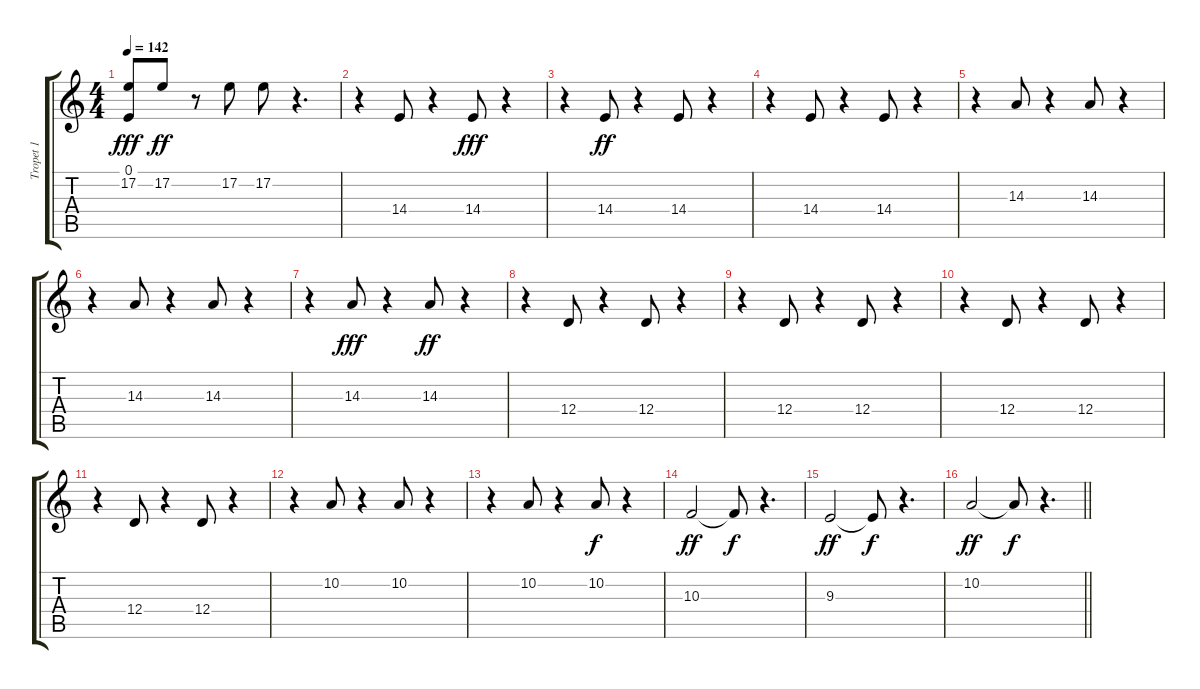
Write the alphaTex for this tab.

\track ("Tropet 1" "Tropet 1") {instrument trumpet}
\staff {score tabs}
\tuning (E4 B3 G3 D3 A2 E2) {hide}
\ts (4 4)
\tempo 142
\clef g2
\ks c
(0.1 17.2).8{dy fff} 17.2.8{dy ff} r.8 17.2.8 17.2.8 r.4{d} |
r.4 14.4.8 r.4 14.4.8{dy fff} r.4 |
r.4 14.4.8{dy ff} r.4 14.4.8 r.4 |
r.4 14.4.8 r.4 14.4.8 r.4 |
r.4 14.3.8 r.4 14.3.8 r.4 |
r.4 14.3.8 r.4 14.3.8 r.4 |
r.4 14.3.8{dy fff} r.4 14.3.8{dy ff} r.4 |
r.4 12.4.8 r.4 12.4.8 r.4 |
r.4 12.4.8 r.4 12.4.8 r.4 |
r.4 12.4.8 r.4 12.4.8 r.4 |
r.4 12.4.8 r.4 12.4.8 r.4 |
r.4 10.2.8 r.4 10.2.8 r.4 |
r.4 10.2.8 r.4 10.2.8{dy f} r.4 |
10.3.2{dy ff} 10.3{t}.8{dy f} r.4{d} |
9.3.2{dy ff} 9.3{t}.8{dy f} r.4{d} |
\barLineRight lightlight
10.2.2{dy ff} 10.2{t}.8{dy f} r.4{d}
